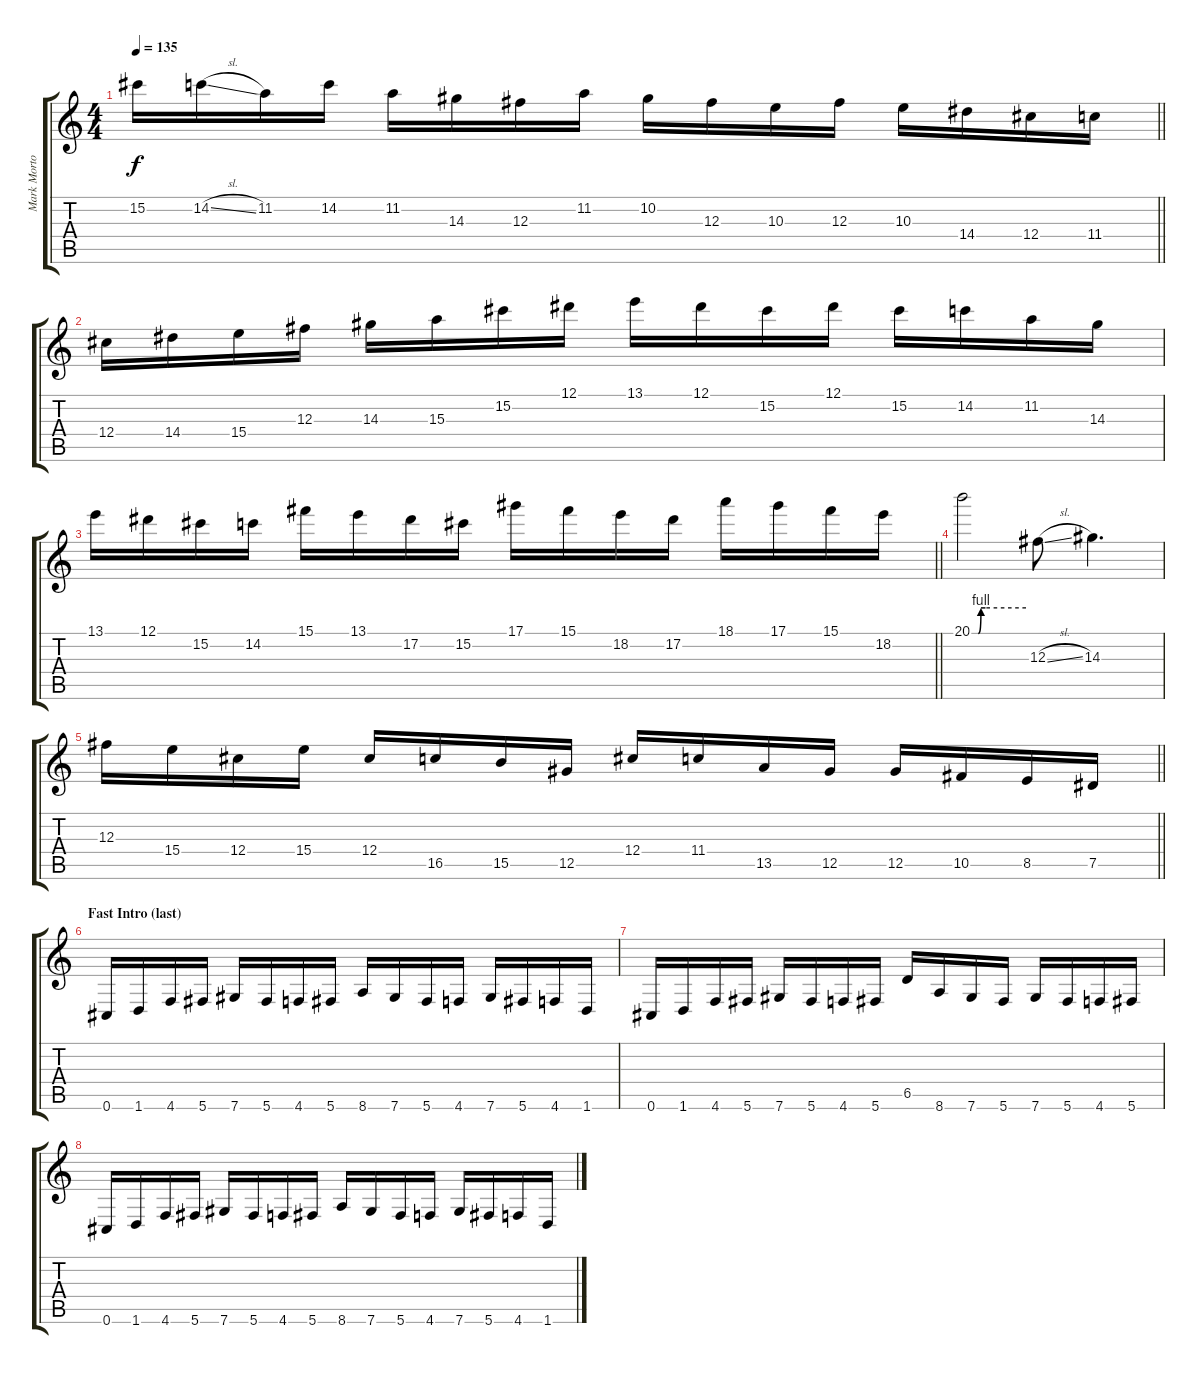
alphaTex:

\track ("Mark Morton" "Mark Morto") {instrument electricguitarjazz}
\staff {score tabs}
\tuning (Eb4 Bb3 Gb3 Db3 Ab2 Db2) {hide}
\ts (4 4)
\tempo 135
\clef g2
\barLineRight lightlight
\ks c
15.2.16{dy f} 14.2{sl}.16 11.2.16 14.2.16 11.2.16 14.3.16 12.3.16 11.2.16 10.2.16 12.3.16 10.3.16 12.3.16 10.3.16 14.4.16 12.4.16 11.4.16 |
12.4.16 14.4.16 15.4.16 12.3.16 14.3.16 15.3.16 15.2.16 12.1.16 13.1.16 12.1.16 15.2.16 12.1.16 15.2.16 14.2.16 11.2.16 14.3.16 |
\barLineRight lightlight
13.1.16 12.1.16 15.2.16 14.2.16 15.1.16 13.1.16 17.2.16 15.2.16 17.1.16 15.1.16 18.2.16 17.2.16 18.1.16 17.1.16 15.1.16 18.2.16 |
20.1{be (custom 0 0 7 0 10 4 15 4 60 4)}.2 12.3{sl}.8 14.3.4{d} |
\barLineRight lightlight
12.3.16 15.4.16 12.4.16 15.4.16 12.4.16 16.5.16 15.5.16 12.5.16 12.4.16 11.4.16 13.5.16 12.5.16 12.5.16 10.5.16 8.5.16 7.5.16 |
\section ("" "Fast Intro (last)")
0.6.16 1.6.16 4.6.16 5.6.16 7.6.16 5.6.16 4.6.16 5.6.16 8.6.16 7.6.16 5.6.16 4.6.16 7.6.16 5.6.16 4.6.16 1.6.16 |
0.6.16 1.6.16 4.6.16 5.6.16 7.6.16 5.6.16 4.6.16 5.6.16 6.5.16 8.6.16 7.6.16 5.6.16 7.6.16 5.6.16 4.6.16 5.6.16 |
0.6.16 1.6.16 4.6.16 5.6.16 7.6.16 5.6.16 4.6.16 5.6.16 8.6.16 7.6.16 5.6.16 4.6.16 7.6.16 5.6.16 4.6.16 1.6.16
